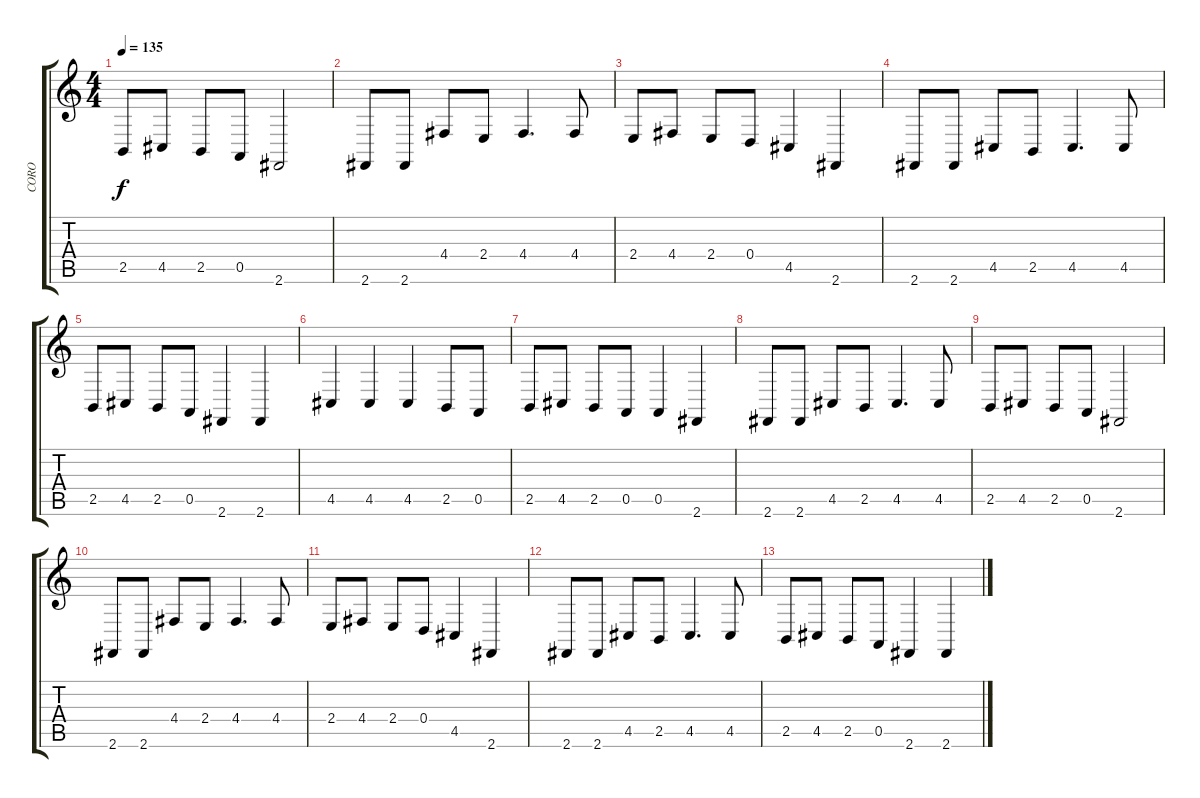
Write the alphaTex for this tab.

\track ("CORO" "CORO") {instrument altosax}
\staff {score tabs}
\tuning (E4 B3 G3 D3 A2 E2) {hide}
\ts (4 4)
\tempo 135
\clef g2
\ks c
2.5.8{dy f} 4.5.8 2.5.8 0.5.8 2.6.2 |
2.6.8 2.6.8 4.4.8 2.4.8 4.4.4{d} 4.4.8 |
2.4.8 4.4.8 2.4.8 0.4.8 4.5.4 2.6.4 |
2.6.8 2.6.8 4.5.8 2.5.8 4.5.4{d} 4.5.8 |
2.5.8 4.5.8 2.5.8 0.5.8 2.6.4 2.6.4 |
4.5.4 4.5.4 4.5.4 2.5.8 0.5.8 |
2.5.8 4.5.8 2.5.8 0.5.8 0.5.4 2.6.4 |
2.6.8 2.6.8 4.5.8 2.5.8 4.5.4{d} 4.5.8 |
2.5.8 4.5.8 2.5.8 0.5.8 2.6.2 |
2.6.8 2.6.8 4.4.8 2.4.8 4.4.4{d} 4.4.8 |
2.4.8 4.4.8 2.4.8 0.4.8 4.5.4 2.6.4 |
2.6.8 2.6.8 4.5.8 2.5.8 4.5.4{d} 4.5.8 |
2.5.8 4.5.8 2.5.8 0.5.8 2.6.4 2.6.4
